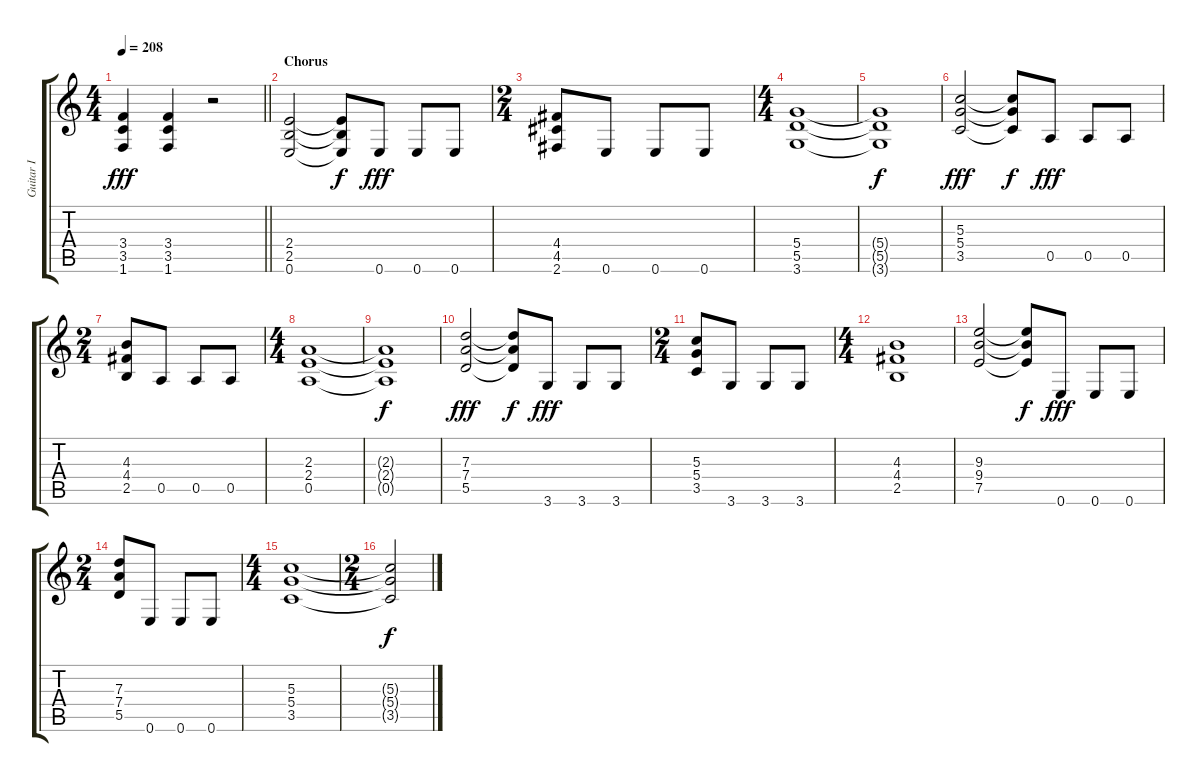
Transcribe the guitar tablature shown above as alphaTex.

\track ("Guitar I" "Guitar I") {instrument overdrivenguitar}
\staff {score tabs}
\tuning (E4 B3 G3 D3 A2 E2) {hide}
\ts (4 4)
\tempo 208
\clef g2
\barLineRight lightlight
\ks c
(3.4 3.5 1.6).4{dy fff} (3.4 3.5 1.6).4 r.2 |
\section ("" "Chorus")
(2.4 2.5 0.6).2 (2.4{t} 2.5{t} 0.6{t}).8{dy f} 0.6.8{dy fff} 0.6.8 0.6.8 |
\ts (2 4)
(4.4 4.5 2.6).8 0.6.8 0.6.8 0.6.8 |
\ts (4 4)
(5.4 5.5 3.6).1 |
(5.4{t} 5.5{t} 3.6{t}).1{dy f} |
(5.3 5.4 3.5).2{dy fff} (5.3{t} 5.4{t} 3.5{t}).8{dy f} 0.5.8{dy fff} 0.5.8 0.5.8 |
\ts (2 4)
(4.3 4.4 2.5).8 0.5.8 0.5.8 0.5.8 |
\ts (4 4)
(2.3 2.4 0.5).1 |
(2.3{t} 2.4{t} 0.5{t}).1{dy f} |
(7.3 7.4 5.5).2{dy fff} (7.3{t} 7.4{t} 5.5{t}).8{dy f} 3.6.8{dy fff} 3.6.8 3.6.8 |
\ts (2 4)
(5.3 5.4 3.5).8 3.6.8 3.6.8 3.6.8 |
\ts (4 4)
(4.3 4.4 2.5).1 |
(9.3 9.4 7.5).2 (9.3{t} 9.4{t} 7.5{t}).8{dy f} 0.6.8{dy fff} 0.6.8 0.6.8 |
\ts (2 4)
(7.3 7.4 5.5).8 0.6.8 0.6.8 0.6.8 |
\ts (4 4)
(5.3 5.4 3.5).1 |
\ts (2 4)
(5.3{t} 5.4{t} 3.5{t}).2{dy f}
